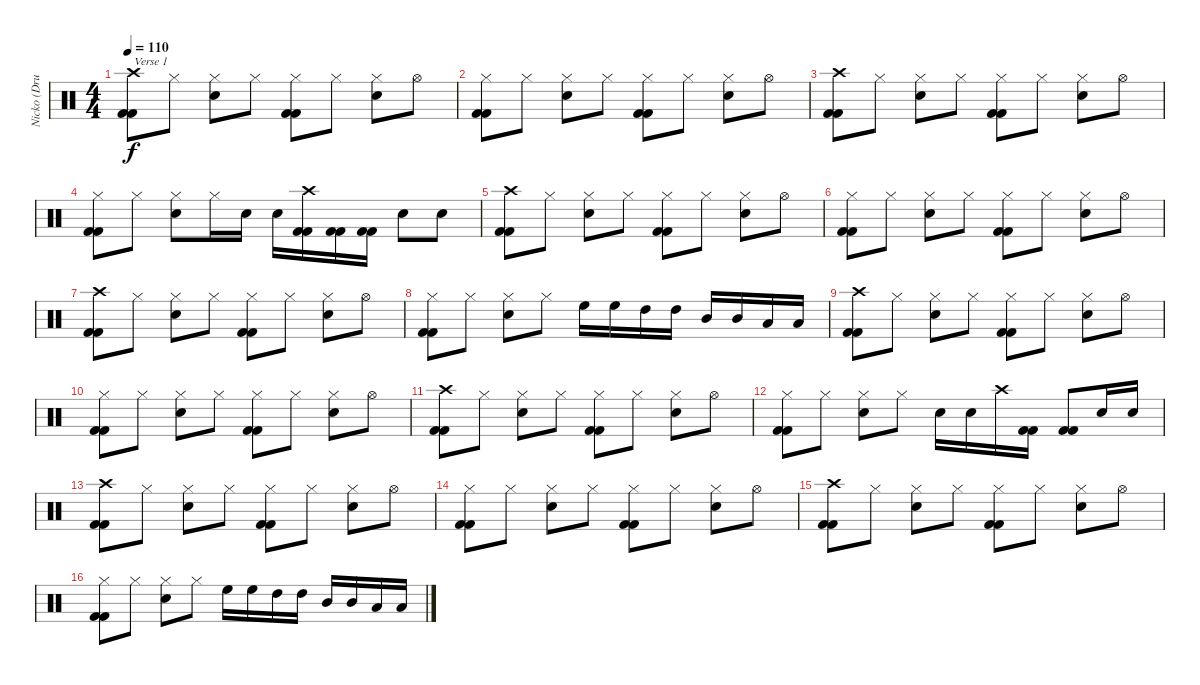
\track ("Nicko (Drums)" "Nicko (Dru") {instrument percussion}
\staff {score}
\articulation defaults
\ts (4 4)
\tempo 110
\clef neutral
\ks c
("Crash high (hit)" "Kick (hit) 2" "Kick (hit) 2").8{txt "Verse 1" dy f} "Hi-Hat (closed)".8 ("Hi-Hat (closed)" "Snare (hit) 2").8 "Hi-Hat (closed)".8 ("Hi-Hat (closed)" "Kick (hit) 2" "Kick (hit) 2").8 "Hi-Hat (closed)".8 ("Hi-Hat (closed)" "Snare (hit) 2").8 "Hi-Hat (open)".8 |
("Hi-Hat (closed)" "Kick (hit) 2" "Kick (hit) 2").8 "Hi-Hat (closed)".8 ("Hi-Hat (closed)" "Snare (hit) 2").8 "Hi-Hat (closed)".8 ("Hi-Hat (closed)" "Kick (hit) 2" "Kick (hit) 2").8 "Hi-Hat (closed)".8 ("Hi-Hat (closed)" "Snare (hit) 2").8 "Hi-Hat (open)".8 |
("Crash high (hit)" "Kick (hit) 2" "Kick (hit) 2").8 "Hi-Hat (closed)".8 ("Hi-Hat (closed)" "Snare (hit) 2").8 "Hi-Hat (closed)".8 ("Hi-Hat (closed)" "Kick (hit) 2" "Kick (hit) 2").8 "Hi-Hat (closed)".8 ("Hi-Hat (closed)" "Snare (hit) 2").8 "Hi-Hat (open)".8 |
("Hi-Hat (closed)" "Kick (hit) 2" "Kick (hit) 2").8 "Hi-Hat (closed)".8 ("Hi-Hat (closed)" "Snare (hit) 2").8 "Hi-Hat (closed)".16 "Snare (hit) 2".16 "Snare (hit) 2".16 ("Crash high (hit)" "Kick (hit) 2" "Kick (hit) 2").16 ("Kick (hit) 2" "Kick (hit) 2").16 ("Kick (hit) 2" "Kick (hit) 2").16 "Snare (hit) 2".8 "Snare (hit) 2".8 |
("Crash high (hit)" "Kick (hit) 2" "Kick (hit) 2").8 "Hi-Hat (closed)".8 ("Hi-Hat (closed)" "Snare (hit) 2").8 "Hi-Hat (closed)".8 ("Hi-Hat (closed)" "Kick (hit) 2" "Kick (hit) 2").8 "Hi-Hat (closed)".8 ("Hi-Hat (closed)" "Snare (hit) 2").8 "Hi-Hat (open)".8 |
("Hi-Hat (closed)" "Kick (hit) 2" "Kick (hit) 2").8 "Hi-Hat (closed)".8 ("Hi-Hat (closed)" "Snare (hit) 2").8 "Hi-Hat (closed)".8 ("Hi-Hat (closed)" "Kick (hit) 2" "Kick (hit) 2").8 "Hi-Hat (closed)".8 ("Hi-Hat (closed)" "Snare (hit) 2").8 "Hi-Hat (open)".8 |
("Crash high (hit)" "Kick (hit) 2" "Kick (hit) 2").8 "Hi-Hat (closed)".8 ("Hi-Hat (closed)" "Snare (hit) 2").8 "Hi-Hat (closed)".8 ("Hi-Hat (closed)" "Kick (hit) 2" "Kick (hit) 2").8 "Hi-Hat (closed)".8 ("Hi-Hat (closed)" "Snare (hit) 2").8 "Hi-Hat (open)".8 |
("Hi-Hat (closed)" "Kick (hit) 2" "Kick (hit) 2").8 "Hi-Hat (closed)".8 ("Hi-Hat (closed)" "Snare (hit) 2").8 "Hi-Hat (closed)".8 "High Floor Tom (hit)".16 "High Floor Tom (hit)".16 "High Tom (hit)".16 "High Tom (hit)".16 "Mid Tom (hit)".16 "Mid Tom (hit)".16 "Low Tom (hit)".16 "Low Tom (hit)".16 |
("Crash high (hit)" "Kick (hit) 2" "Kick (hit) 2").8 "Hi-Hat (closed)".8 ("Hi-Hat (closed)" "Snare (hit) 2").8 "Hi-Hat (closed)".8 ("Hi-Hat (closed)" "Kick (hit) 2" "Kick (hit) 2").8 "Hi-Hat (closed)".8 ("Hi-Hat (closed)" "Snare (hit) 2").8 "Hi-Hat (open)".8 |
("Hi-Hat (closed)" "Kick (hit) 2" "Kick (hit) 2").8 "Hi-Hat (closed)".8 ("Hi-Hat (closed)" "Snare (hit) 2").8 "Hi-Hat (closed)".8 ("Hi-Hat (closed)" "Kick (hit) 2" "Kick (hit) 2").8 "Hi-Hat (closed)".8 ("Hi-Hat (closed)" "Snare (hit) 2").8 "Hi-Hat (open)".8 |
("Crash high (hit)" "Kick (hit) 2" "Kick (hit) 2").8 "Hi-Hat (closed)".8 ("Hi-Hat (closed)" "Snare (hit) 2").8 "Hi-Hat (closed)".8 ("Hi-Hat (closed)" "Kick (hit) 2" "Kick (hit) 2").8 "Hi-Hat (closed)".8 ("Hi-Hat (closed)" "Snare (hit) 2").8 "Hi-Hat (open)".8 |
("Hi-Hat (closed)" "Kick (hit) 2" "Kick (hit) 2").8 "Hi-Hat (closed)".8 ("Hi-Hat (closed)" "Snare (hit) 2").8 "Hi-Hat (closed)".8 "Snare (hit) 2".16 "Snare (hit) 2".16 "Crash high (hit)".16 ("Kick (hit) 2" "Kick (hit) 2").16 ("Kick (hit) 2" "Kick (hit) 2").8 "Snare (hit) 2".16 "Snare (hit) 2".16 |
("Crash high (hit)" "Kick (hit) 2" "Kick (hit) 2").8 "Hi-Hat (closed)".8 ("Hi-Hat (closed)" "Snare (hit) 2").8 "Hi-Hat (closed)".8 ("Hi-Hat (closed)" "Kick (hit) 2" "Kick (hit) 2").8 "Hi-Hat (closed)".8 ("Hi-Hat (closed)" "Snare (hit) 2").8 "Hi-Hat (open)".8 |
("Hi-Hat (closed)" "Kick (hit) 2" "Kick (hit) 2").8 "Hi-Hat (closed)".8 ("Hi-Hat (closed)" "Snare (hit) 2").8 "Hi-Hat (closed)".8 ("Hi-Hat (closed)" "Kick (hit) 2" "Kick (hit) 2").8 "Hi-Hat (closed)".8 ("Hi-Hat (closed)" "Snare (hit) 2").8 "Hi-Hat (open)".8 |
("Crash high (hit)" "Kick (hit) 2" "Kick (hit) 2").8 "Hi-Hat (closed)".8 ("Hi-Hat (closed)" "Snare (hit) 2").8 "Hi-Hat (closed)".8 ("Hi-Hat (closed)" "Kick (hit) 2" "Kick (hit) 2").8 "Hi-Hat (closed)".8 ("Hi-Hat (closed)" "Snare (hit) 2").8 "Hi-Hat (open)".8 |
("Hi-Hat (closed)" "Kick (hit) 2" "Kick (hit) 2").8 "Hi-Hat (closed)".8 ("Hi-Hat (closed)" "Snare (hit) 2").8 "Hi-Hat (closed)".8 "High Floor Tom (hit)".16 "High Floor Tom (hit)".16 "High Tom (hit)".16 "High Tom (hit)".16 "Mid Tom (hit)".16 "Mid Tom (hit)".16 "Low Tom (hit)".16 "Low Tom (hit)".16
